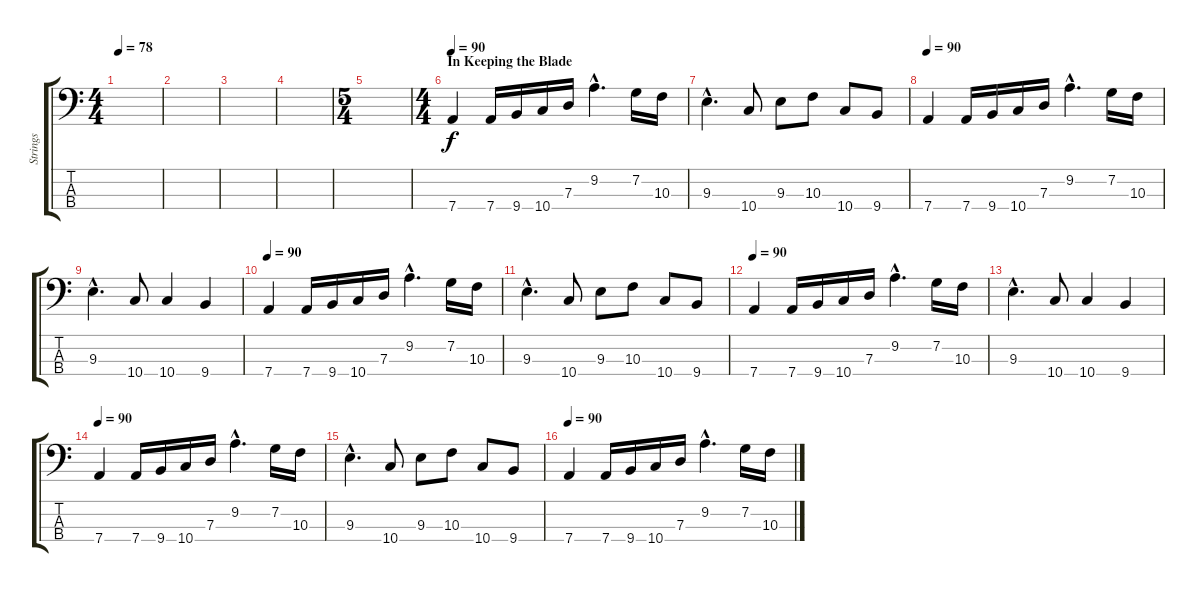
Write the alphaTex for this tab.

\track ("Strings" "Strings") {instrument fretlessbass}
\staff {score tabs}
\tuning (F2 C2 G1 D1) {hide}
\ts (4 4)
\tempo 78
\clef f4
\ks c
|
|
|
|
\ts (5 4)
|
\ts (4 4)
\section ("" "In Keeping the Blade")
\tempo 90
7.4.4 7.4.16 9.4.16 10.4.16 7.3.16 9.2{hac}.4{d} 7.2.16 10.3.16 |
9.3{hac}.4{d} 10.4.8 9.3.8 10.3.8 10.4.8 9.4.8 |
\tempo 90
7.4.4 7.4.16 9.4.16 10.4.16 7.3.16 9.2{hac}.4{d} 7.2.16 10.3.16 |
9.3{hac}.4{d} 10.4.8 10.4.4 9.4.4 |
\tempo 90
7.4.4 7.4.16 9.4.16 10.4.16 7.3.16 9.2{hac}.4{d} 7.2.16 10.3.16 |
9.3{hac}.4{d} 10.4.8 9.3.8 10.3.8 10.4.8 9.4.8 |
\tempo 90
7.4.4 7.4.16 9.4.16 10.4.16 7.3.16 9.2{hac}.4{d} 7.2.16 10.3.16 |
9.3{hac}.4{d} 10.4.8 10.4.4 9.4.4 |
\tempo 90
7.4.4 7.4.16 9.4.16 10.4.16 7.3.16 9.2{hac}.4{d} 7.2.16 10.3.16 |
9.3{hac}.4{d} 10.4.8 9.3.8 10.3.8 10.4.8 9.4.8 |
\tempo 90
7.4.4 7.4.16 9.4.16 10.4.16 7.3.16 9.2{hac}.4{d} 7.2.16 10.3.16
